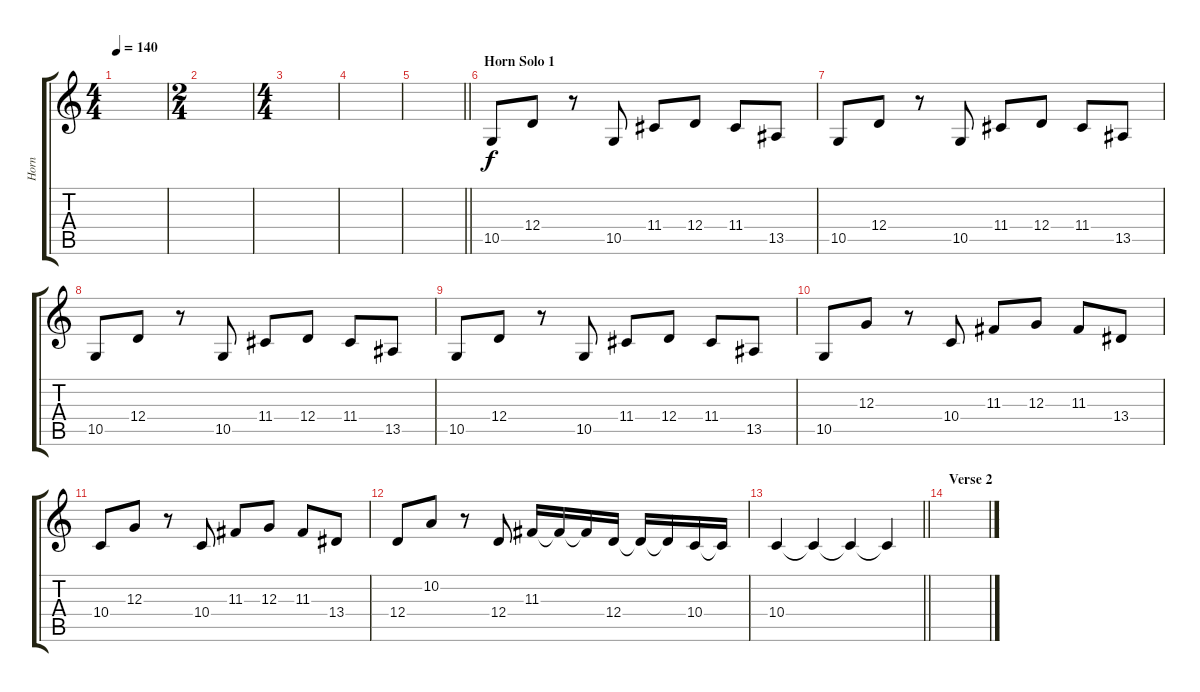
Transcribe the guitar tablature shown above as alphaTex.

\track ("Horn" "Horn") {instrument trombone}
\staff {score tabs}
\tuning (E4 B3 G3 D3 A2 E2) {hide}
\ts (4 4)
\tempo 140
\clef g2
\ks c
|
\ts (2 4)
|
\ts (4 4)
|
|
\barLineRight lightlight
|
\section ("" "Horn Solo 1")
10.5.8 12.4.8 r.8 10.5.8 11.4.8 12.4.8 11.4.8 13.5.8 |
10.5.8 12.4.8 r.8 10.5.8 11.4.8 12.4.8 11.4.8 13.5.8 |
10.5.8 12.4.8 r.8 10.5.8 11.4.8 12.4.8 11.4.8 13.5.8 |
10.5.8 12.4.8 r.8 10.5.8 11.4.8 12.4.8 11.4.8 13.5.8 |
10.5.8 12.3.8 r.8 10.4.8 11.3.8 12.3.8 11.3.8 13.4.8 |
10.4.8 12.3.8 r.8 10.4.8 11.3.8 12.3.8 11.3.8 13.4.8 |
12.4.8 10.2.8 r.8 12.4.8 11.3.16 11.3{t}.16 11.3{t}.16 12.4.16 12.4{t}.16 12.4{t}.16 10.4.16 10.4{t}.16 |
\barLineRight lightlight
10.4.4 10.4{t}.4 10.4{t}.4 10.4{t}.4 |
\section ("" "Verse 2")
